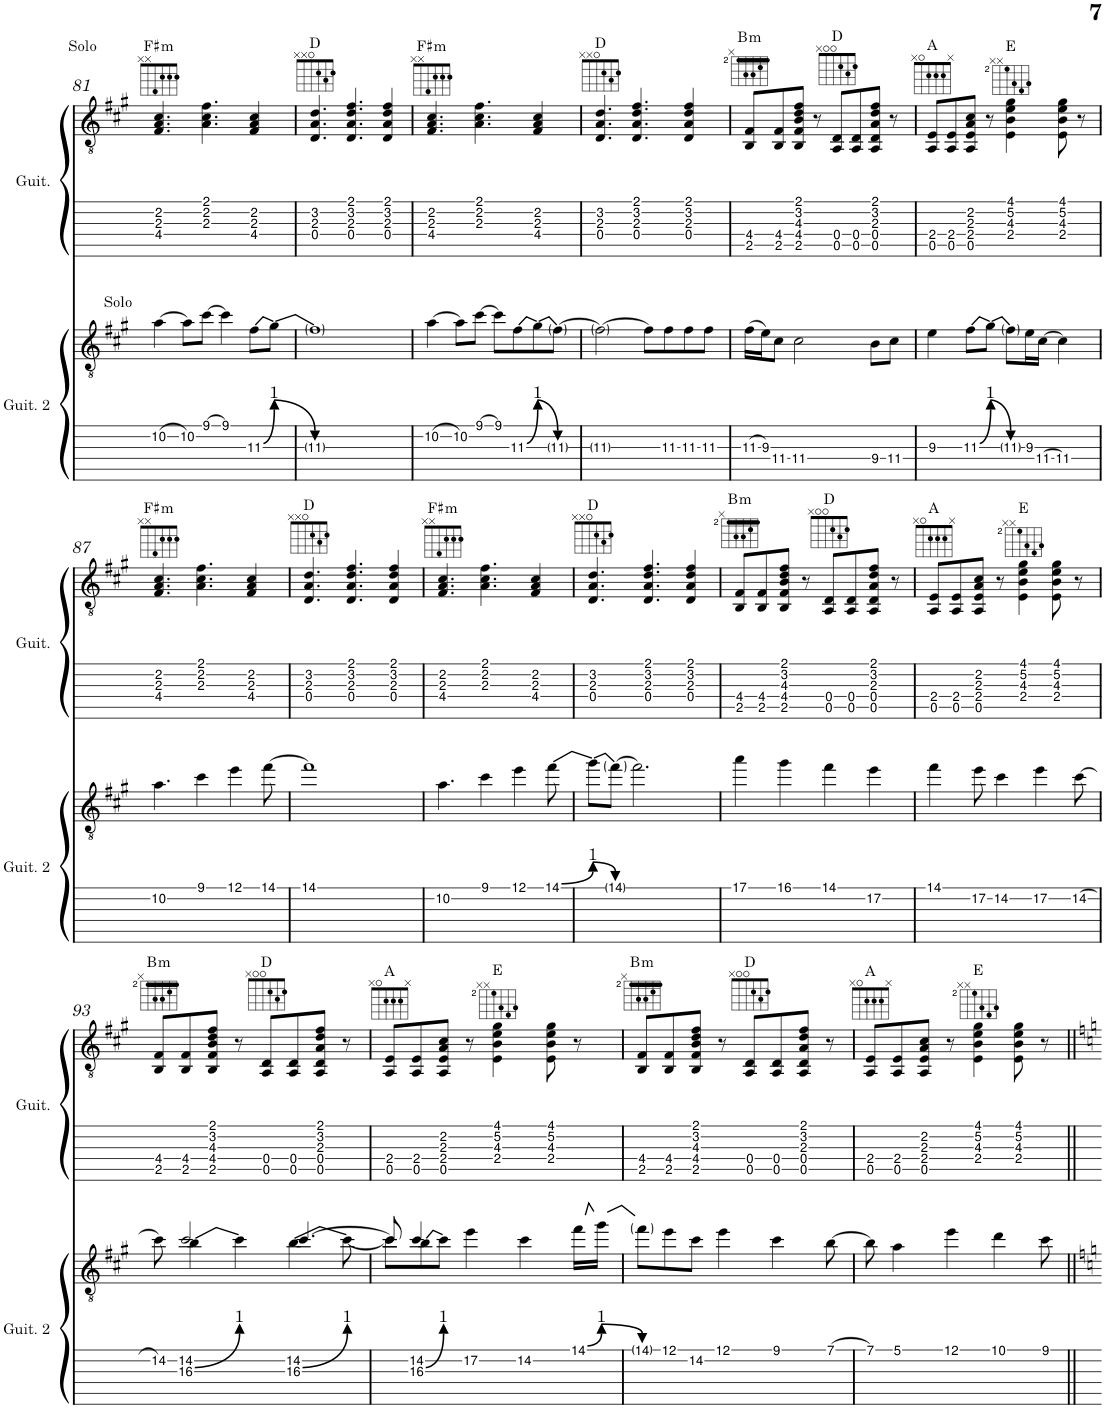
**kern	**kern	**kern	**kern	**harte
*part2	*part2	*part1	*part1	*part1
*staff4	*staff3	*staff2	*staff1	*
*I"Guitar 2	*	*I"Guitar 1	*	*
*I'Guit. 2	*	*I'Guit.	*	*
!!LO:PB:g=z
*	*clefGv2	*	*clefGv2	*
*k[f#c#g#]	*k[f#c#g#]	*k[f#c#g#]	*k[f#c#g#]	*
*M4/4	*M4/4	*M4/4	*M4/4	*
=81	=81	=81	=81	=81
!	!	!	!LO:TX:a:t=Solo	!
!	!LO:TX:a:t=Solo	!	!	!LO:H:kt=m
[4a	[4a\	4.F# 4.A 4.c#	4.F#/ 4.A/ 4.c#/	F#:min
8aL]	8a\L]	.	.	.
[8cc#XJ	[8cc#\J	4.A 4.c# 4.f#	4.A\ 4.c#\ 4.f#\	.
4cc#X]	4cc#\]	.	.	.
8f#L	8f#\L	4F# 4A 4c#	4F#/ 4A/ 4c#/	.
8g#J	8g#\J	.	.	.
=82	=82	=82	=82	=82
1f#	1f#	4.D 4.A 4.d	4.D/ 4.A/ 4.d/	D:maj
.	.	4.D 4.A 4.d 4.f#	4.D/ 4.A/ 4.d/ 4.f#/	.
.	.	4D 4A 4d 4f#	4D/ 4A/ 4d/ 4f#/	.
=83	=83	=83	=83	=83
!	!	!	!	!LO:H:kt=m
[4a	[4a\	4.F# 4.A 4.c#	4.F#/ 4.A/ 4.c#/	F#:min
8aL]	8a\L]	.	.	.
[8cc#XJ	[8cc#\J	4.A 4.c# 4.f#	4.A\ 4.c#\ 4.f#\	.
8cc#L]	8cc#\L]	.	.	.
8f#XJ	8f#\	.	.	.
8g#XL	8g#\	4F# 4A 4c#	4F#/ 4A/ 4c#/	.
[8f#J	[8f#\J	.	.	.
=84	=84	=84	=84	=84
2f#_	2f#\_	4.D 4.A 4.d	4.D/ 4.A/ 4.d/	D:maj
.	.	4.D 4.A 4.d 4.f#	4.D/ 4.A/ 4.d/ 4.f#/	.
8f#L]	8f#\L]	.	.	.
8f#J	8f#\	.	.	.
8f#L	8f#\	4D 4A 4d 4f#	4D/ 4A/ 4d/ 4f#/	.
8f#J	8f#\J	.	.	.
=85	=85	=85	=85	=85
!	!	!	!	!LO:H:kt=m
16f#LL	(16f#\LL	8BB\ 8F#\L	8BB/ 8F#/L	B:min
16eJ	16e\J)	.	.	.
8c#J	8c#\J	8BB\ 8F#\J	8BB/ 8F#/	.
2c#	2c#\	8BB 8F# 8B 8d 8f#	8BB/ 8F#/ 8B/ 8d/ 8f#/J	.
.	.	8r	8r	.
.	.	8AA\ 8D\L	8AA/ 8D/L	D:maj
.	.	8AA\ 8D\J	8AA/ 8D/	.
8BL	8B\L	8AA 8D 8A 8d 8f#	8AA/ 8D/ 8A/ 8d/ 8f#/J	.
8c#J	8c#\J	8r	8r	.
=86	=86	=86	=86	=86
4e	4e\	8AA\ 8E\L	8AA/ 8E/L	A:maj
.	.	8AA\ 8E\J	8AA/ 8E/	.
8f#L	8f#\L	8AA 8E 8A 8c#	8AA/ 8E/ 8A/ 8c#/J	.
8g#J	8g#\J	8r	8r	.
8f#L	8f#\L	4E 4B 4e 4g#	4E\ 4B\ 4e\ 4g#\	E:maj
16eL	16e\L	.	.	.
[16c#JJ	[16c#\JJ	.	.	.
4c#]	4c#\]	8E 8B 8e 8g#	8E\ 8B\ 8e\ 8g#\	.
.	.	8r	8r	.
!!LO:LB:g=z
=87	=87	=87	=87	=87
!	!	!	!	!LO:H:kt=m
4.a	4.a\	4.F# 4.A 4.c#	4.F#/ 4.A/ 4.c#/	F#:min
4cc#	4cc#\	4.A 4.c# 4.f#	4.A\ 4.c#\ 4.f#\	.
4ee	4ee\	.	.	.
.	.	4F# 4A 4c#	4F#/ 4A/ 4c#/	.
8ff#	[8ff#\	.	.	.
=88	=88	=88	=88	=88
1ff#	1ff#]	4.D 4.A 4.d	4.D/ 4.A/ 4.d/	D:maj
.	.	4.D 4.A 4.d 4.f#	4.D/ 4.A/ 4.d/ 4.f#/	.
.	.	4D 4A 4d 4f#	4D/ 4A/ 4d/ 4f#/	.
=89	=89	=89	=89	=89
!	!	!	!	!LO:H:kt=m
4.a	4.a\	4.F# 4.A 4.c#	4.F#/ 4.A/ 4.c#/	F#:min
4cc#	4cc#\	4.A 4.c# 4.f#	4.A\ 4.c#\ 4.f#\	.
4ee	4ee\	.	.	.
.	.	4F# 4A 4c#	4F#/ 4A/ 4c#/	.
8ff#	8ff#\	.	.	.
=90	=90	=90	=90	=90
8gg#L	8gg#\L	4.D 4.A 4.d	4.D/ 4.A/ 4.d/	D:maj
[8ff#J	[8ff#\J	.	.	.
2.ff#]	2.ff#\]	.	.	.
.	.	4.D 4.A 4.d 4.f#	4.D/ 4.A/ 4.d/ 4.f#/	.
.	.	4D 4A 4d 4f#	4D/ 4A/ 4d/ 4f#/	.
=91	=91	=91	=91	=91
!	!	!	!	!LO:H:kt=m
4aa	4aa\	8BB\ 8F#\L	8BB/ 8F#/L	B:min
.	.	8BB\ 8F#\J	8BB/ 8F#/	.
4gg#	4gg#\	8BB 8F# 8B 8d 8f#	8BB/ 8F#/ 8B/ 8d/ 8f#/J	.
.	.	8r	8r	.
4ff#	4ff#\	8AA\ 8D\L	8AA/ 8D/L	D:maj
.	.	8AA\ 8D\J	8AA/ 8D/	.
4ee	4ee\	8AA 8D 8A 8d 8f#	8AA/ 8D/ 8A/ 8d/ 8f#/J	.
.	.	8r	8r	.
=92	=92	=92	=92	=92
4ff#	4ff#\	8AA\ 8E\L	8AA/ 8E/L	A:maj
.	.	8AA\ 8E\J	8AA/ 8E/	.
8ee	8ee\	8AA 8E 8A 8c#	8AA/ 8E/ 8A/ 8c#/J	.
4cc#	4cc#\	8r	8r	.
.	.	4E 4B 4e 4g#	4E\ 4B\ 4e\ 4g#\	E:maj
4ee	4ee\	.	.	.
.	.	8E 8B 8e 8g#	8E\ 8B\ 8e\ 8g#\	.
[8cc#	[8cc#\	8r	8r	.
!!LO:LB:g=z
=93	=93	=93	=93	=93
*^	*^	*	*	*
!	!	!	!	!	!	!LO:H:kt=m
8cc#]	8ryy	8cc#\]	8ryy	8BB\ 8F#\L	8BB/ 8F#/L	B:min
2cc#	4b	2cc#/	4b\	8BB\ 8F#\J	8BB/ 8F#/	.
.	.	.	.	8BB 8F# 8B 8d 8f#	8BB/ 8F#/ 8B/ 8d/ 8f#/J	.
.	4cc#	.	4cc#\	8r	8r	.
.	.	.	.	8AA\ 8D\L	8AA/ 8D/L	D:maj
4.cc#	4b	[4.cc#/	4b\	8AA\ 8D\J	8AA/ 8D/	.
.	.	.	.	8AA 8D 8A 8d 8f#	8AA/ 8D/ 8A/ 8d/ 8f#/J	.
.	8cc#	.	[8cc#\	8r	8r	.
=94	=94	=94	=94	=94	=94	=94
8cc#	8cc#L	8cc#/]	8cc#\L]	8AA\ 8E\L	8AA/ 8E/L	A:maj
4cc#	8bJ	4cc#/	8b\	8AA\ 8E\J	8AA/ 8E/	.
.	8cc#	.	8cc#\J	8AA 8E 8A 8c#	8AA/ 8E/ 8A/ 8c#/J	.
4ee	8r	4ee\	8ryy	8r	8r	.
.	8r	.	8ryy	4E 4B 4e 4g#	4E\ 4B\ 4e\ 4g#\	E:maj
4cc#	8r	4cc#\	8ryy	.	.	.
.	4r	.	4ryy	8E 8B 8e 8g#	8E\ 8B\ 8e\ 8g#\	.
16ff#LL	.	16ff#\LL	.	8r	8r	.
16gg#JJ	.	16gg#\JJ	.	.	.	.
*v	*v	*	*	*	*	*
*	*v	*v	*	*	*
=95	=95	=95	=95	=95
!	!	!	!	!LO:H:kt=m
8ff#L	8ff#\L	8BB\ 8F#\L	8BB/ 8F#/L	B:min
8eeJ	8ee\	8BB\ 8F#\J	8BB/ 8F#/	.
8cc#	8cc#\J	8BB 8F# 8B 8d 8f#	8BB/ 8F#/ 8B/ 8d/ 8f#/J	.
4ee	4ee\	8r	8r	.
.	.	8AA\ 8D\L	8AA/ 8D/L	D:maj
4cc#	4cc#\	8AA\ 8D\J	8AA/ 8D/	.
.	.	8AA 8D 8A 8d 8f#	8AA/ 8D/ 8A/ 8d/ 8f#/J	.
[8b	[8b\	8r	8r	.
=96	=96	=96	=96	=96
8b]	8b\]	8AA\ 8E\L	8AA/ 8E/L	A:maj
4a	4a\	8AA\ 8E\J	8AA/ 8E/	.
.	.	8AA 8E 8A 8c#	8AA/ 8E/ 8A/ 8c#/J	.
4ee	4ee\	8r	8r	.
.	.	4E 4B 4e 4g#	4E\ 4B\ 4e\ 4g#\	E:maj
4dd	4dd\	.	.	.
.	.	8E 8B 8e 8g#	8E\ 8B\ 8e\ 8g#\	.
8cc#	8cc#\	8r	8r	.
=||	=||	=||	=||	=||
*-	*-	*-	*-	*-
